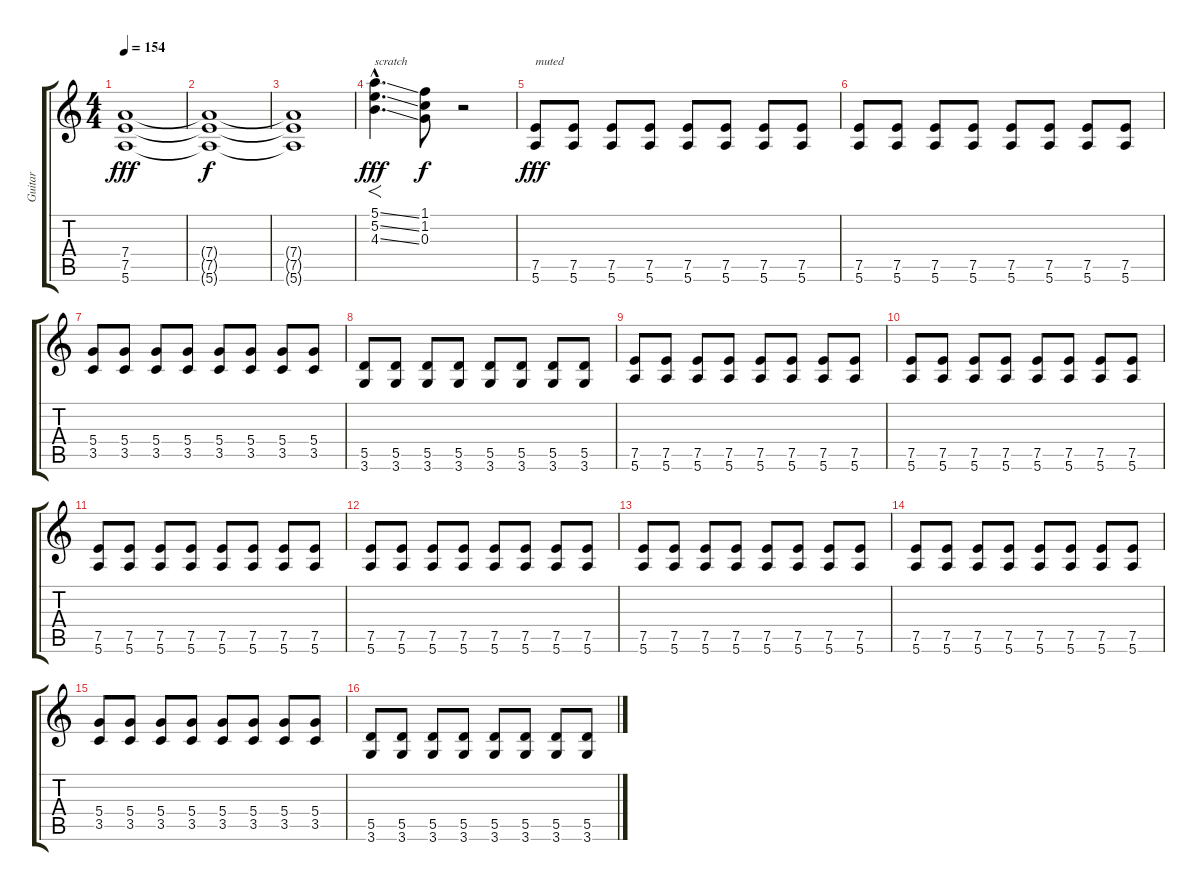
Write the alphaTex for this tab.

\track ("Guitar" "Guitar") {instrument distortionguitar}
\staff {score tabs}
\tuning (E4 B3 G3 D3 A2 E2) {hide}
\ts (4 4)
\tempo 154
\clef g2
\ks c
(7.4 7.5 5.6).1{dy fff} |
(7.4{t} 7.5{t} 5.6{t}).1{dy f} |
(7.4{t} 7.5{t} 5.6{t}).1 |
(5.1{ss hac} 5.2{ss hac} 4.3{ss hac}).4{f d txt "scratch" dy fff} (1.1 1.2 0.3).8{dy f} r.2 |
(7.5 5.6).8{txt "muted" dy fff volume 16 balance 8 instrument electricguitarmuted} (7.5 5.6).8 (7.5 5.6).8 (7.5 5.6).8 (7.5 5.6).8 (7.5 5.6).8 (7.5 5.6).8 (7.5 5.6).8 |
(7.5 5.6).8 (7.5 5.6).8 (7.5 5.6).8 (7.5 5.6).8 (7.5 5.6).8 (7.5 5.6).8 (7.5 5.6).8 (7.5 5.6).8 |
(5.4 3.5).8 (5.4 3.5).8 (5.4 3.5).8 (5.4 3.5).8 (5.4 3.5).8 (5.4 3.5).8 (5.4 3.5).8 (5.4 3.5).8 |
(5.5 3.6).8 (5.5 3.6).8 (5.5 3.6).8 (5.5 3.6).8 (5.5 3.6).8 (5.5 3.6).8 (5.5 3.6).8 (5.5 3.6).8 |
(7.5 5.6).8 (7.5 5.6).8 (7.5 5.6).8 (7.5 5.6).8 (7.5 5.6).8 (7.5 5.6).8 (7.5 5.6).8 (7.5 5.6).8 |
(7.5 5.6).8 (7.5 5.6).8 (7.5 5.6).8 (7.5 5.6).8 (7.5 5.6).8 (7.5 5.6).8 (7.5 5.6).8 (7.5 5.6).8 |
(7.5 5.6).8 (7.5 5.6).8 (7.5 5.6).8 (7.5 5.6).8 (7.5 5.6).8 (7.5 5.6).8 (7.5 5.6).8 (7.5 5.6).8 |
(7.5 5.6).8 (7.5 5.6).8 (7.5 5.6).8 (7.5 5.6).8 (7.5 5.6).8 (7.5 5.6).8 (7.5 5.6).8 (7.5 5.6).8 |
(7.5 5.6).8 (7.5 5.6).8 (7.5 5.6).8 (7.5 5.6).8 (7.5 5.6).8 (7.5 5.6).8 (7.5 5.6).8 (7.5 5.6).8 |
(7.5 5.6).8 (7.5 5.6).8 (7.5 5.6).8 (7.5 5.6).8 (7.5 5.6).8 (7.5 5.6).8 (7.5 5.6).8 (7.5 5.6).8 |
(5.4 3.5).8 (5.4 3.5).8 (5.4 3.5).8 (5.4 3.5).8 (5.4 3.5).8 (5.4 3.5).8 (5.4 3.5).8 (5.4 3.5).8 |
(5.5 3.6).8 (5.5 3.6).8 (5.5 3.6).8 (5.5 3.6).8 (5.5 3.6).8 (5.5 3.6).8 (5.5 3.6).8 (5.5 3.6).8
